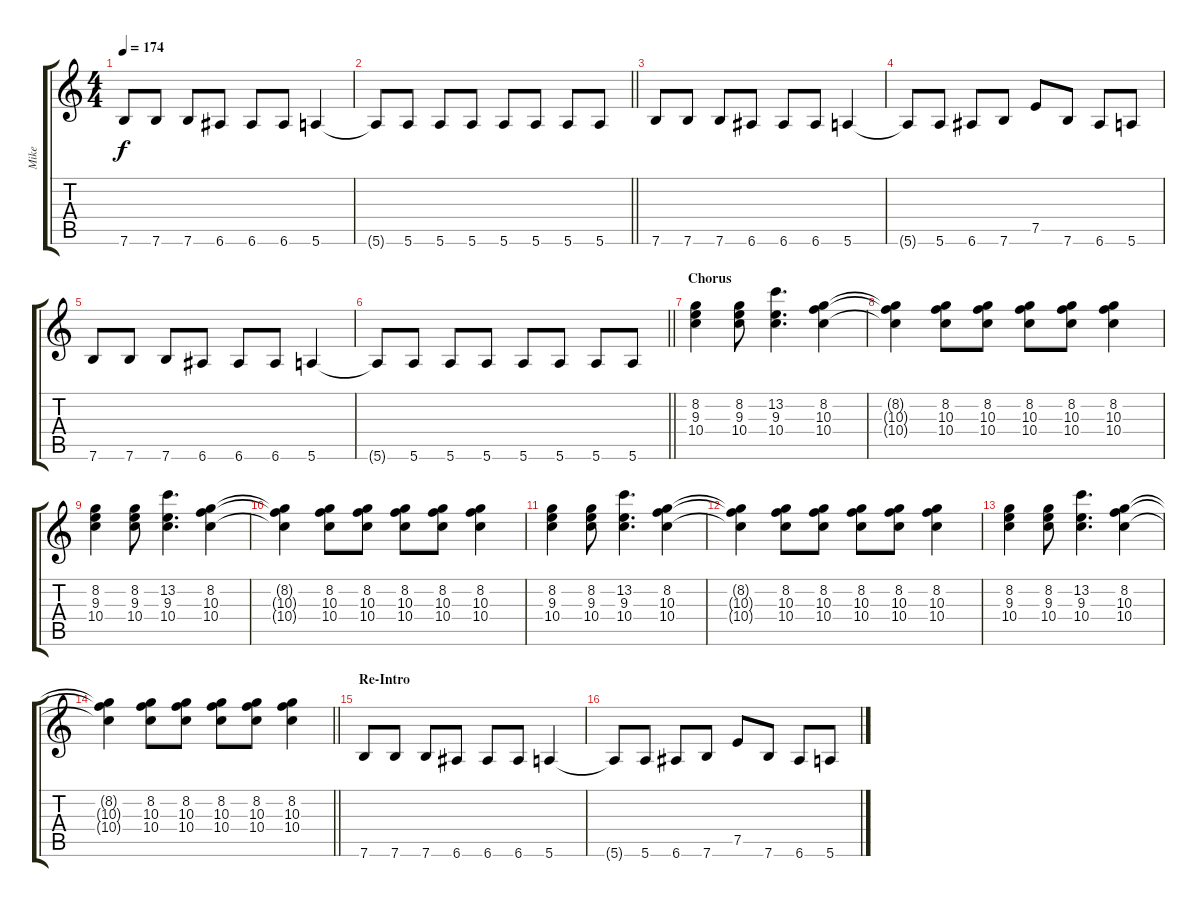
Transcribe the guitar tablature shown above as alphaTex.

\track ("Mike" "Mike") {instrument distortionguitar}
\staff {score tabs}
\tuning (E4 B3 G3 D3 A2 E2) {hide}
\ts (4 4)
\tempo 174
\clef g2
\ks c
7.6.8{dy f} 7.6.8 7.6.8 6.6.8 6.6.8 6.6.8 5.6.4 |
\barLineRight lightlight
5.6{t}.8 5.6.8 5.6.8 5.6.8 5.6.8 5.6.8 5.6.8 5.6.8 |
7.6.8 7.6.8 7.6.8 6.6.8 6.6.8 6.6.8 5.6.4 |
5.6{t}.8 5.6.8 6.6.8 7.6.8 7.5.8 7.6.8 6.6.8 5.6.8 |
7.6.8 7.6.8 7.6.8 6.6.8 6.6.8 6.6.8 5.6.4 |
\barLineRight lightlight
5.6{t}.8 5.6.8 5.6.8 5.6.8 5.6.8 5.6.8 5.6.8 5.6.8 |
\section ("" "Chorus")
(8.2 9.3 10.4).4 (8.2 9.3 10.4).8 (13.2 9.3 10.4).4{d} (8.2 10.3 10.4).4 |
(8.2{t} 10.3{t} 10.4{t}).4 (8.2 10.3 10.4).8 (8.2 10.3 10.4).8 (8.2 10.3 10.4).8 (8.2 10.3 10.4).8 (8.2 10.3 10.4).4 |
(8.2 9.3 10.4).4 (8.2 9.3 10.4).8 (13.2 9.3 10.4).4{d} (8.2 10.3 10.4).4 |
(8.2{t} 10.3{t} 10.4{t}).4 (8.2 10.3 10.4).8 (8.2 10.3 10.4).8 (8.2 10.3 10.4).8 (8.2 10.3 10.4).8 (8.2 10.3 10.4).4 |
(8.2 9.3 10.4).4 (8.2 9.3 10.4).8 (13.2 9.3 10.4).4{d} (8.2 10.3 10.4).4 |
(8.2{t} 10.3{t} 10.4{t}).4 (8.2 10.3 10.4).8 (8.2 10.3 10.4).8 (8.2 10.3 10.4).8 (8.2 10.3 10.4).8 (8.2 10.3 10.4).4 |
(8.2 9.3 10.4).4 (8.2 9.3 10.4).8 (13.2 9.3 10.4).4{d} (8.2 10.3 10.4).4 |
\barLineRight lightlight
(8.2{t} 10.3{t} 10.4{t}).4 (8.2 10.3 10.4).8 (8.2 10.3 10.4).8 (8.2 10.3 10.4).8 (8.2 10.3 10.4).8 (8.2 10.3 10.4).4 |
\section ("" "Re-Intro")
7.6.8 7.6.8 7.6.8 6.6.8 6.6.8 6.6.8 5.6.4 |
5.6{t}.8 5.6.8 6.6.8 7.6.8 7.5.8 7.6.8 6.6.8 5.6.8
